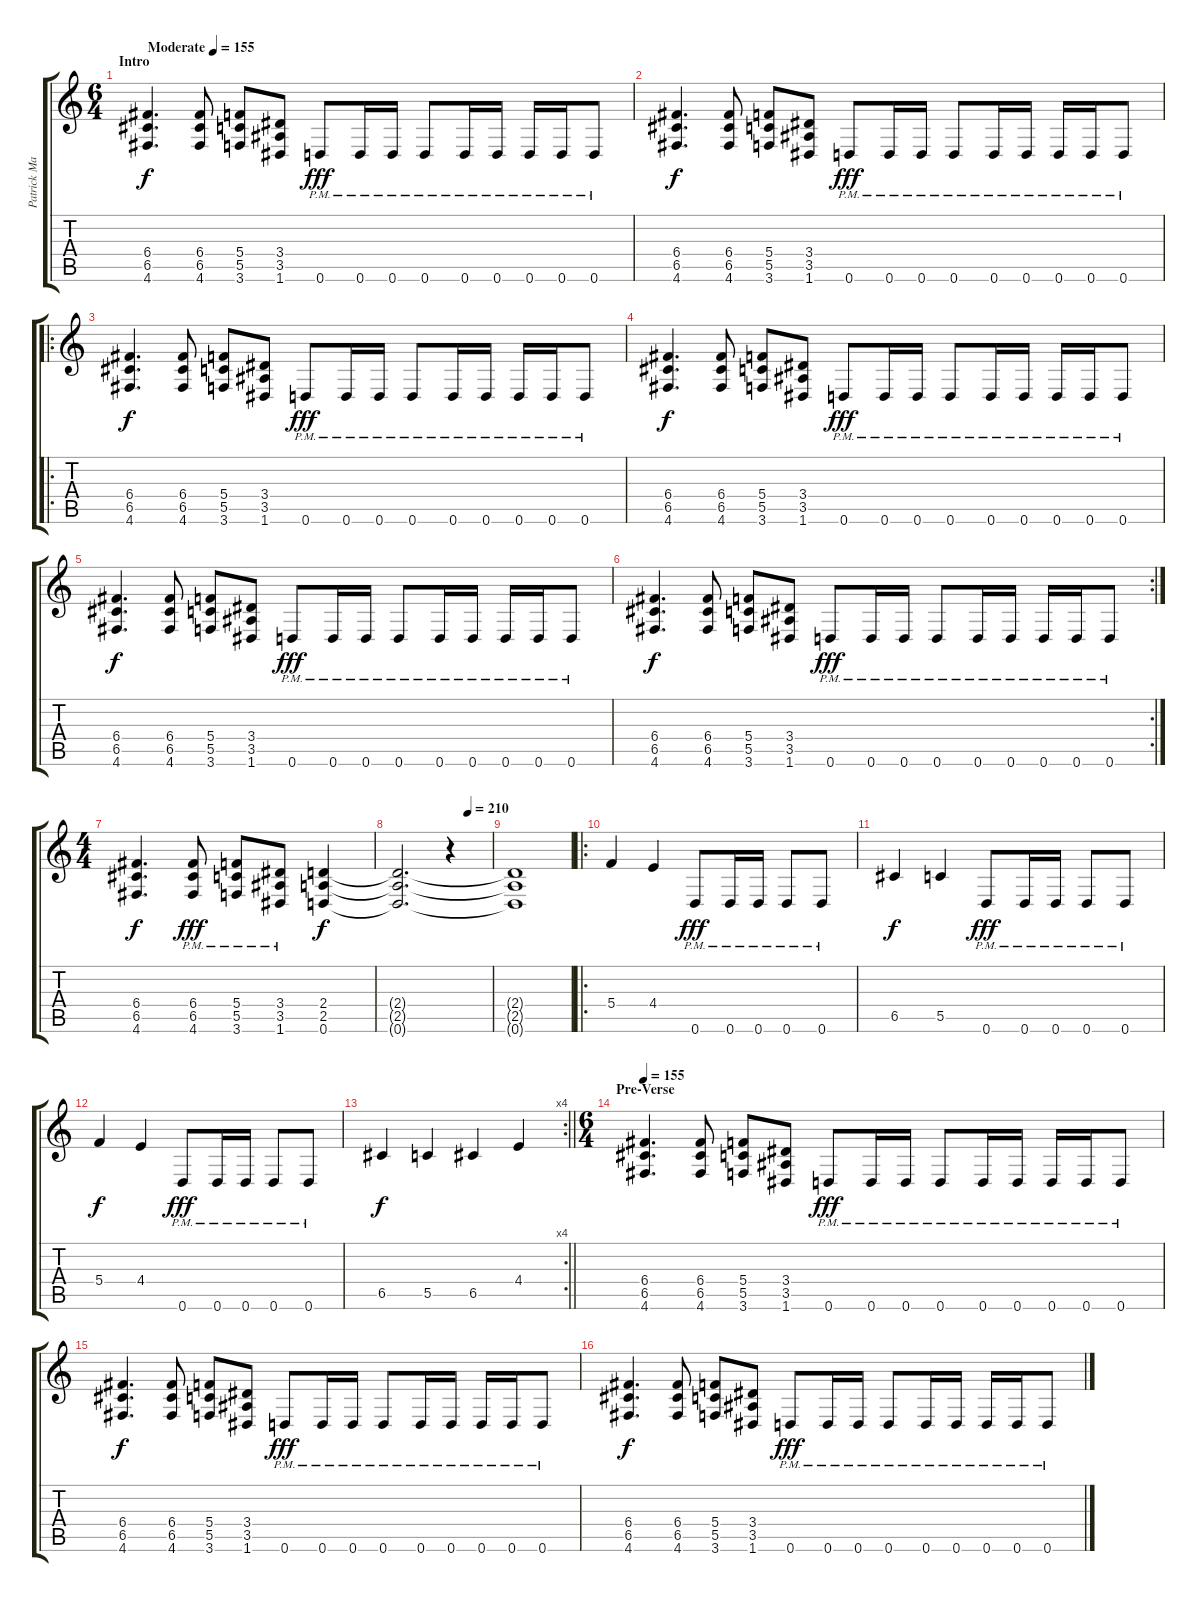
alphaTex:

\track ("Patrick Mameli" "Patrick Ma") {instrument distortionguitar}
\staff {score tabs}
\tuning (D4 A3 F3 C3 G2 D2) {hide}
\ts (6 4)
\section ("" "Intro")
\tempo (155 "Moderate")
\clef g2
\ks c
(6.4 6.5 4.6).4{d dy f instrument distortionguitar} (6.4 6.5 4.6).8 (5.4 5.5 3.6).8 (3.4 3.5 1.6).8 0.6{pm}.8{dy fff} 0.6{pm}.16 0.6{pm}.16 0.6{pm}.8 0.6{pm}.16 0.6{pm}.16 0.6{pm}.16 0.6{pm}.16 0.6{pm}.8 |
(6.4 6.5 4.6).4{d dy f} (6.4 6.5 4.6).8 (5.4 5.5 3.6).8 (3.4 3.5 1.6).8 0.6{pm}.8{dy fff} 0.6{pm}.16 0.6{pm}.16 0.6{pm}.8 0.6{pm}.16 0.6{pm}.16 0.6{pm}.16 0.6{pm}.16 0.6{pm}.8 |
\ro
(6.4 6.5 4.6).4{d dy f} (6.4 6.5 4.6).8 (5.4 5.5 3.6).8 (3.4 3.5 1.6).8 0.6{pm}.8{dy fff} 0.6{pm}.16 0.6{pm}.16 0.6{pm}.8 0.6{pm}.16 0.6{pm}.16 0.6{pm}.16 0.6{pm}.16 0.6{pm}.8 |
(6.4 6.5 4.6).4{d dy f} (6.4 6.5 4.6).8 (5.4 5.5 3.6).8 (3.4 3.5 1.6).8 0.6{pm}.8{dy fff} 0.6{pm}.16 0.6{pm}.16 0.6{pm}.8 0.6{pm}.16 0.6{pm}.16 0.6{pm}.16 0.6{pm}.16 0.6{pm}.8 |
(6.4 6.5 4.6).4{d dy f} (6.4 6.5 4.6).8 (5.4 5.5 3.6).8 (3.4 3.5 1.6).8 0.6{pm}.8{dy fff} 0.6{pm}.16 0.6{pm}.16 0.6{pm}.8 0.6{pm}.16 0.6{pm}.16 0.6{pm}.16 0.6{pm}.16 0.6{pm}.8 |
\rc 2
(6.4 6.5 4.6).4{d dy f} (6.4 6.5 4.6).8 (5.4 5.5 3.6).8 (3.4 3.5 1.6).8 0.6{pm}.8{dy fff} 0.6{pm}.16 0.6{pm}.16 0.6{pm}.8 0.6{pm}.16 0.6{pm}.16 0.6{pm}.16 0.6{pm}.16 0.6{pm}.8 |
\ts (4 4)
(6.4 6.5 4.6).4{d dy f} (6.4{pm} 6.5{pm} 4.6{pm}).8{dy fff} (5.4{pm} 5.5{pm} 3.6{pm}).8 (3.4{pm} 3.5{pm} 1.6{pm}).8 (2.4 2.5 0.6).4{dy f} |
\tempo (210 0.75)
(2.4{t} 2.5{t} 0.6{t}).2{d} r.4 |
(2.4{t} 2.5{t} 0.6{t}).1 |
\ro
5.4.4 4.4.4 0.6{pm}.8{dy fff} 0.6{pm}.16 0.6{pm}.16 0.6{pm}.8 0.6{pm}.8 |
6.5.4{dy f} 5.5.4 0.6{pm}.8{dy fff} 0.6{pm}.16 0.6{pm}.16 0.6{pm}.8 0.6{pm}.8 |
5.4.4{dy f} 4.4.4 0.6{pm}.8{dy fff} 0.6{pm}.16 0.6{pm}.16 0.6{pm}.8 0.6{pm}.8 |
\rc 4
\barLineRight lightlight
6.5.4{dy f} 5.5.4 6.5.4 4.4.4 |
\ts (6 4)
\section ("" "Pre-Verse")
\tempo 155
(6.4 6.5 4.6).4{d} (6.4 6.5 4.6).8 (5.4 5.5 3.6).8 (3.4 3.5 1.6).8 0.6{pm}.8{dy fff} 0.6{pm}.16 0.6{pm}.16 0.6{pm}.8 0.6{pm}.16 0.6{pm}.16 0.6{pm}.16 0.6{pm}.16 0.6{pm}.8 |
(6.4 6.5 4.6).4{d dy f} (6.4 6.5 4.6).8 (5.4 5.5 3.6).8 (3.4 3.5 1.6).8 0.6{pm}.8{dy fff} 0.6{pm}.16 0.6{pm}.16 0.6{pm}.8 0.6{pm}.16 0.6{pm}.16 0.6{pm}.16 0.6{pm}.16 0.6{pm}.8 |
(6.4 6.5 4.6).4{d dy f} (6.4 6.5 4.6).8 (5.4 5.5 3.6).8 (3.4 3.5 1.6).8 0.6{pm}.8{dy fff} 0.6{pm}.16 0.6{pm}.16 0.6{pm}.8 0.6{pm}.16 0.6{pm}.16 0.6{pm}.16 0.6{pm}.16 0.6{pm}.8
